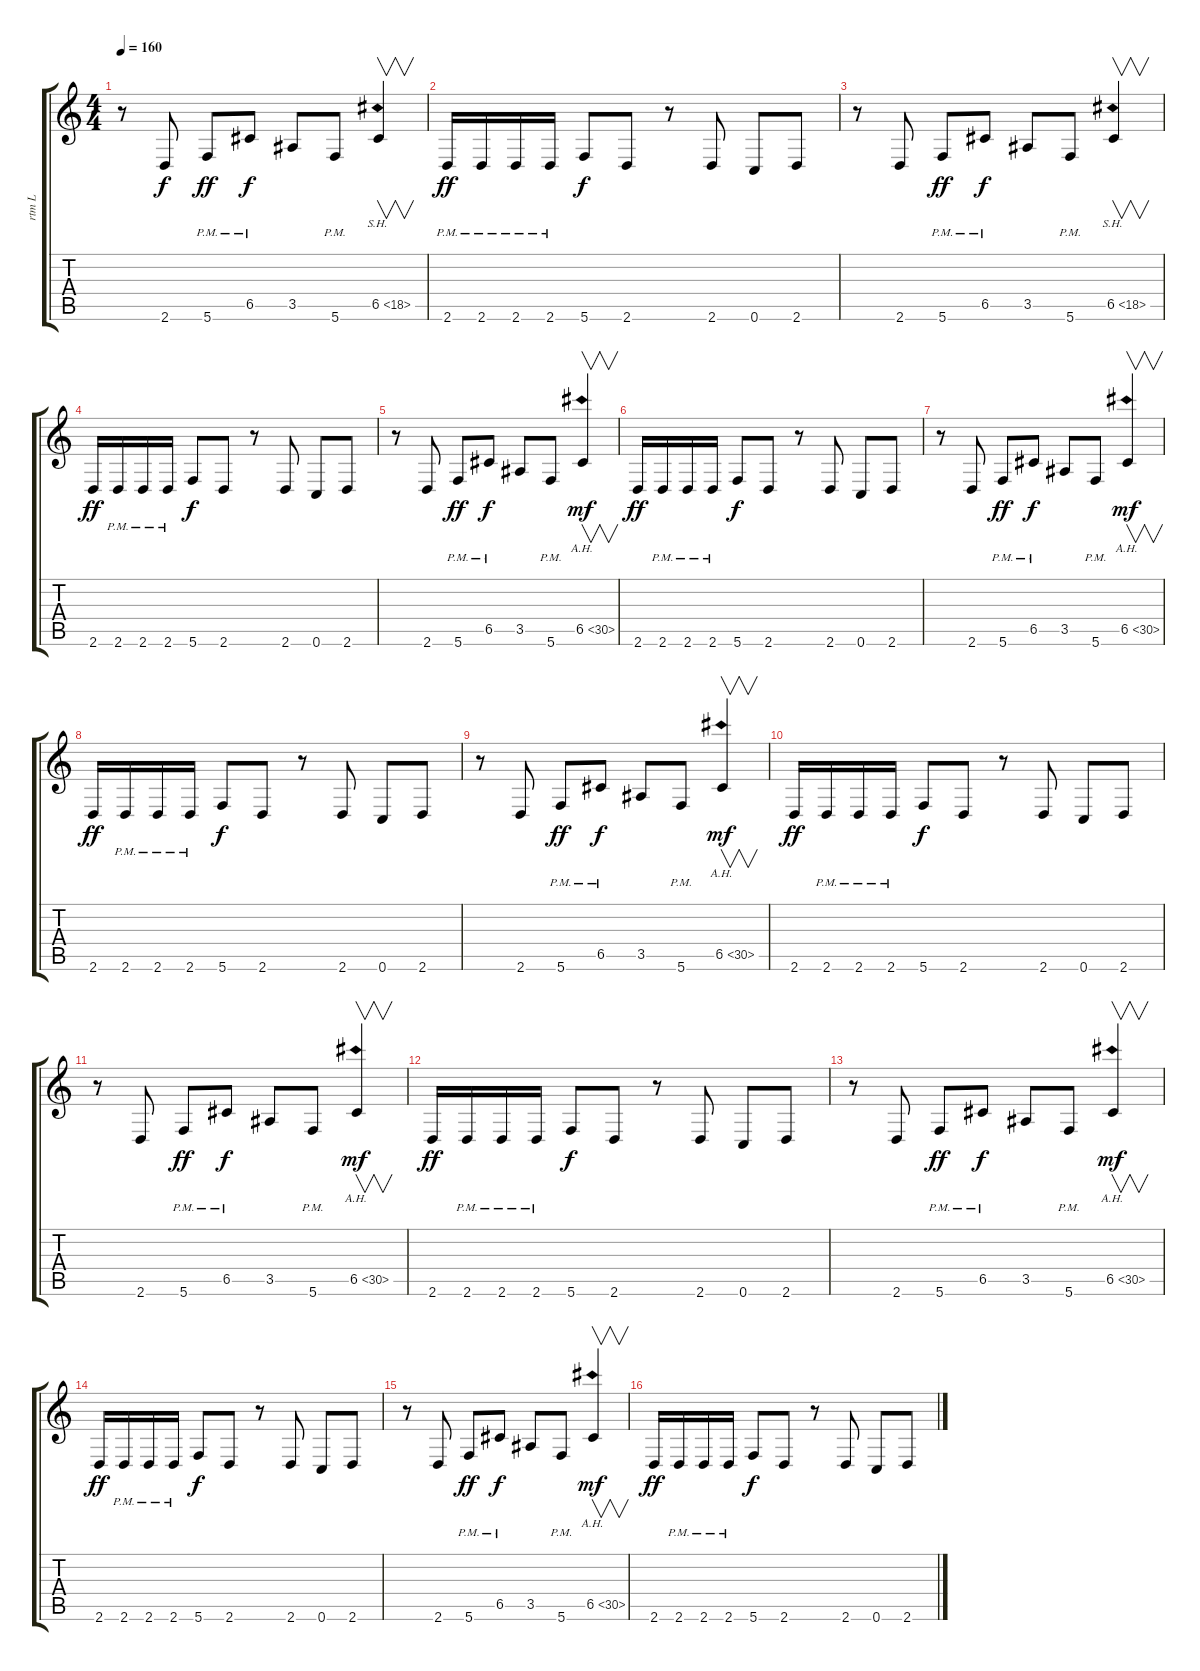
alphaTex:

\track ("rtm L" "rtm L") {instrument overdrivenguitar}
\staff {score tabs}
\tuning (D4 A3 F3 C3 G2 C2) {hide}
\ts (4 4)
\tempo 160
\clef g2
\ks c
r.8{dy f} 2.6.8 5.6{pm}.8{dy ff} 6.5{pm}.8{dy f} 3.5.8 5.6{pm}.8 6.5{sh 12}.4{v} |
2.6{pm}.16{dy ff} 2.6{pm}.16 2.6{pm}.16 2.6{pm}.16 5.6.8{dy f} 2.6.8 r.8 2.6.8 0.6.8 2.6.8 |
r.8 2.6.8 5.6{pm}.8{dy ff} 6.5{pm}.8{dy f} 3.5.8 5.6{pm}.8 6.5{sh 12}.4{v} |
2.6.16{dy ff} 2.6{pm}.16 2.6{pm}.16 2.6{pm}.16 5.6.8{dy f} 2.6.8 r.8 2.6.8 0.6.8 2.6.8 |
r.8 2.6.8 5.6{pm}.8{dy ff} 6.5{pm}.8{dy f} 3.5.8 5.6{pm}.8 6.5{ah 24}.4{v dy mf} |
2.6.16{dy ff} 2.6{pm}.16 2.6{pm}.16 2.6{pm}.16 5.6.8{dy f} 2.6.8 r.8 2.6.8 0.6.8 2.6.8 |
r.8 2.6.8 5.6{pm}.8{dy ff} 6.5{pm}.8{dy f} 3.5.8 5.6{pm}.8 6.5{ah 24}.4{v dy mf} |
2.6.16{dy ff} 2.6{pm}.16 2.6{pm}.16 2.6{pm}.16 5.6.8{dy f} 2.6.8 r.8 2.6.8 0.6.8 2.6.8 |
r.8 2.6.8 5.6{pm}.8{dy ff} 6.5{pm}.8{dy f} 3.5.8 5.6{pm}.8 6.5{ah 24}.4{v dy mf} |
2.6.16{dy ff} 2.6{pm}.16 2.6{pm}.16 2.6{pm}.16 5.6.8{dy f} 2.6.8 r.8 2.6.8 0.6.8 2.6.8 |
r.8 2.6.8 5.6{pm}.8{dy ff} 6.5{pm}.8{dy f} 3.5.8 5.6{pm}.8 6.5{ah 24}.4{v dy mf} |
2.6.16{dy ff} 2.6{pm}.16 2.6{pm}.16 2.6{pm}.16 5.6.8{dy f} 2.6.8 r.8 2.6.8 0.6.8 2.6.8 |
r.8 2.6.8 5.6{pm}.8{dy ff} 6.5{pm}.8{dy f} 3.5.8 5.6{pm}.8 6.5{ah 24}.4{v dy mf} |
2.6.16{dy ff} 2.6{pm}.16 2.6{pm}.16 2.6{pm}.16 5.6.8{dy f} 2.6.8 r.8 2.6.8 0.6.8 2.6.8 |
r.8 2.6.8 5.6{pm}.8{dy ff} 6.5{pm}.8{dy f} 3.5.8 5.6{pm}.8 6.5{ah 24}.4{v dy mf} |
2.6.16{dy ff} 2.6{pm}.16 2.6{pm}.16 2.6{pm}.16 5.6.8{dy f} 2.6.8 r.8 2.6.8 0.6.8 2.6.8
